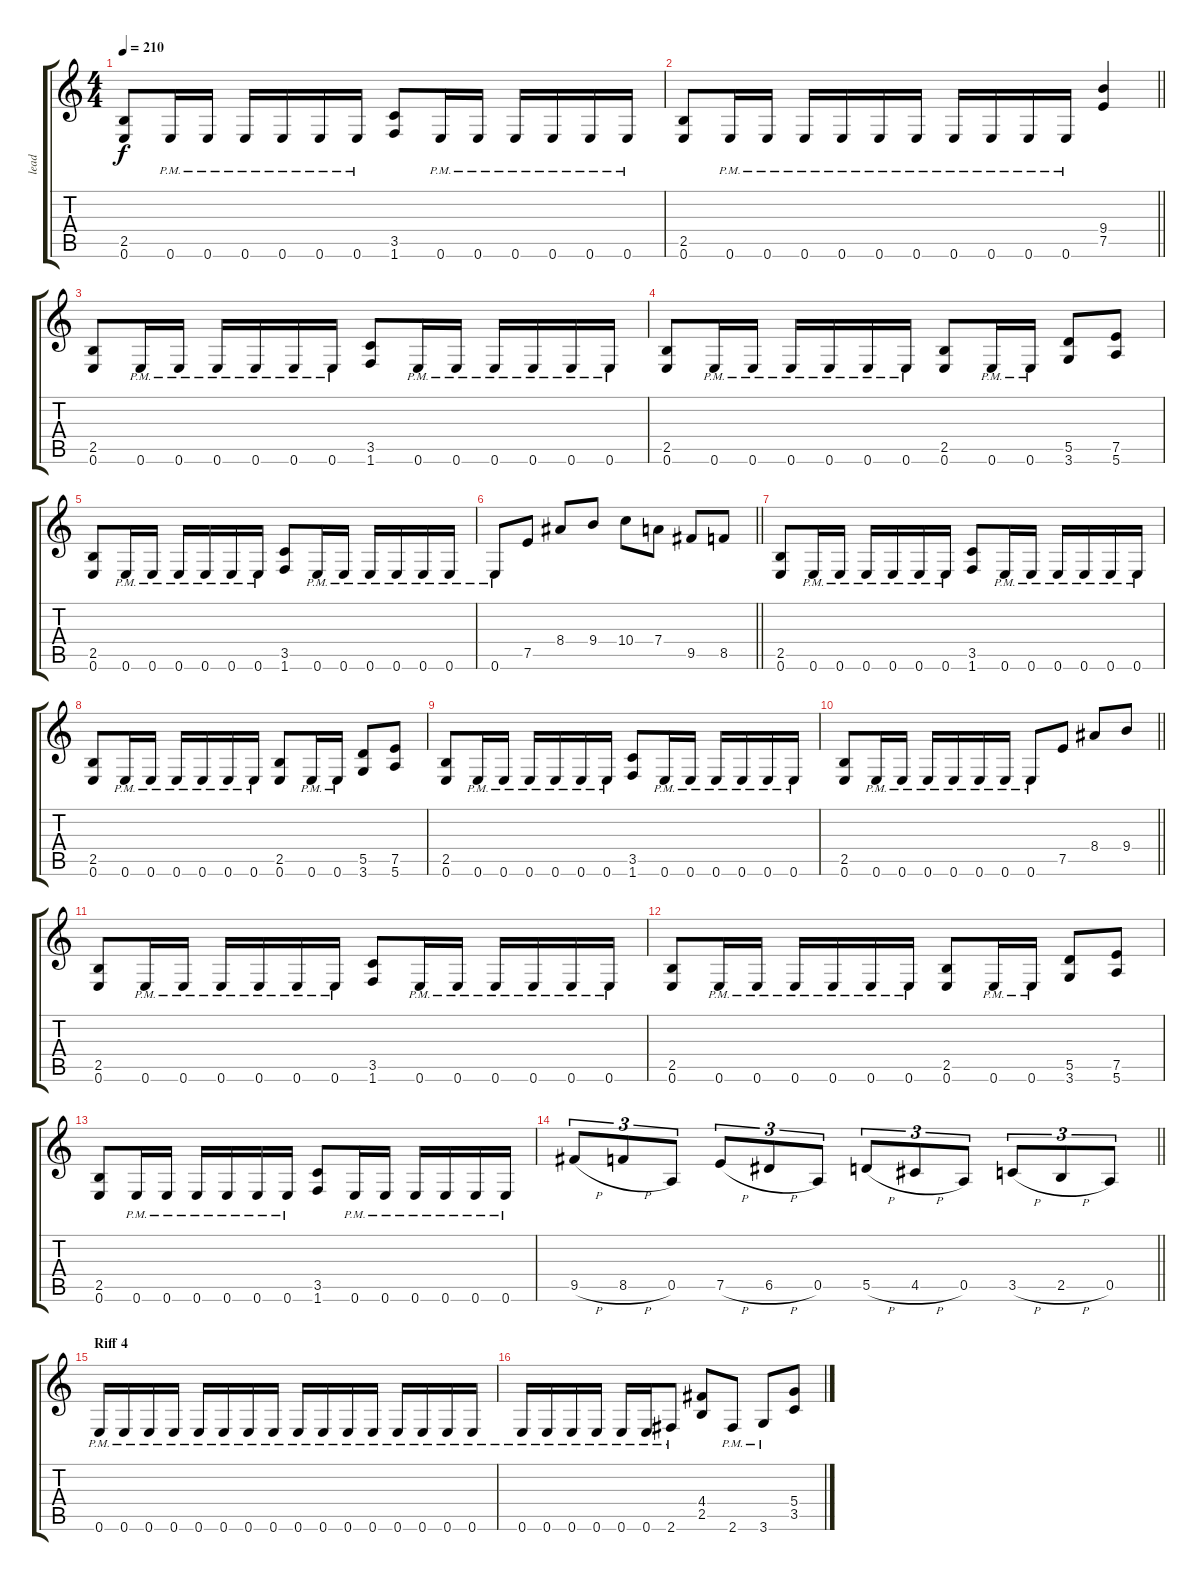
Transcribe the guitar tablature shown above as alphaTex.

\track ("lead" "lead") {instrument distortionguitar}
\staff {score tabs}
\tuning (E4 B3 G3 D3 A2 E2) {hide}
\ts (4 4)
\tempo 210
\clef g2
\ks c
(2.5 0.6).8{dy f} 0.6{pm}.16 0.6{pm}.16 0.6{pm}.16 0.6{pm}.16 0.6{pm}.16 0.6{pm}.16 (3.5 1.6).8 0.6{pm}.16 0.6{pm}.16 0.6{pm}.16 0.6{pm}.16 0.6{pm}.16 0.6{pm}.16 |
\barLineRight lightlight
(2.5 0.6).8 0.6{pm}.16 0.6{pm}.16 0.6{pm}.16 0.6{pm}.16 0.6{pm}.16 0.6{pm}.16 0.6{pm}.16 0.6{pm}.16 0.6{pm}.16 0.6{pm}.16 (9.4 7.5).4 |
(2.5 0.6).8 0.6{pm}.16 0.6{pm}.16 0.6{pm}.16 0.6{pm}.16 0.6{pm}.16 0.6{pm}.16 (3.5 1.6).8 0.6{pm}.16 0.6{pm}.16 0.6{pm}.16 0.6{pm}.16 0.6{pm}.16 0.6{pm}.16 |
(2.5 0.6).8 0.6{pm}.16 0.6{pm}.16 0.6{pm}.16 0.6{pm}.16 0.6{pm}.16 0.6{pm}.16 (2.5 0.6).8 0.6{pm}.16 0.6{pm}.16 (5.5 3.6).8 (7.5 5.6).8 |
(2.5 0.6).8 0.6{pm}.16 0.6{pm}.16 0.6{pm}.16 0.6{pm}.16 0.6{pm}.16 0.6{pm}.16 (3.5 1.6).8 0.6{pm}.16 0.6{pm}.16 0.6{pm}.16 0.6{pm}.16 0.6{pm}.16 0.6{pm}.16 |
\barLineRight lightlight
0.6{pm}.8 7.5.8 8.4.8 9.4.8 10.4.8 7.4.8 9.5.8 8.5.8 |
(2.5 0.6).8 0.6{pm}.16 0.6{pm}.16 0.6{pm}.16 0.6{pm}.16 0.6{pm}.16 0.6{pm}.16 (3.5 1.6).8 0.6{pm}.16 0.6{pm}.16 0.6{pm}.16 0.6{pm}.16 0.6{pm}.16 0.6{pm}.16 |
(2.5 0.6).8 0.6{pm}.16 0.6{pm}.16 0.6{pm}.16 0.6{pm}.16 0.6{pm}.16 0.6{pm}.16 (2.5 0.6).8 0.6{pm}.16 0.6{pm}.16 (5.5 3.6).8 (7.5 5.6).8 |
(2.5 0.6).8 0.6{pm}.16 0.6{pm}.16 0.6{pm}.16 0.6{pm}.16 0.6{pm}.16 0.6{pm}.16 (3.5 1.6).8 0.6{pm}.16 0.6{pm}.16 0.6{pm}.16 0.6{pm}.16 0.6{pm}.16 0.6{pm}.16 |
\barLineRight lightlight
(2.5 0.6).8 0.6{pm}.16 0.6{pm}.16 0.6{pm}.16 0.6{pm}.16 0.6{pm}.16 0.6{pm}.16 0.6{pm}.8 7.5.8 8.4.8 9.4.8 |
(2.5 0.6).8 0.6{pm}.16 0.6{pm}.16 0.6{pm}.16 0.6{pm}.16 0.6{pm}.16 0.6{pm}.16 (3.5 1.6).8 0.6{pm}.16 0.6{pm}.16 0.6{pm}.16 0.6{pm}.16 0.6{pm}.16 0.6{pm}.16 |
(2.5 0.6).8 0.6{pm}.16 0.6{pm}.16 0.6{pm}.16 0.6{pm}.16 0.6{pm}.16 0.6{pm}.16 (2.5 0.6).8 0.6{pm}.16 0.6{pm}.16 (5.5 3.6).8 (7.5 5.6).8 |
(2.5 0.6).8 0.6{pm}.16 0.6{pm}.16 0.6{pm}.16 0.6{pm}.16 0.6{pm}.16 0.6{pm}.16 (3.5 1.6).8 0.6{pm}.16 0.6{pm}.16 0.6{pm}.16 0.6{pm}.16 0.6{pm}.16 0.6{pm}.16 |
\barLineRight lightlight
9.5{h}.8{tu (3 2)} 8.5{h}.8{tu (3 2)} 0.5.8{tu (3 2)} 7.5{h}.8{tu (3 2)} 6.5{h}.8{tu (3 2)} 0.5.8{tu (3 2)} 5.5{h}.8{tu (3 2)} 4.5{h}.8{tu (3 2)} 0.5.8{tu (3 2)} 3.5{h}.8{tu (3 2)} 2.5{h}.8{tu (3 2)} 0.5.8{tu (3 2)} |
\section ("" "Riff 4")
0.6{pm}.16 0.6{pm}.16 0.6{pm}.16 0.6{pm}.16 0.6{pm}.16 0.6{pm}.16 0.6{pm}.16 0.6{pm}.16 0.6{pm}.16 0.6{pm}.16 0.6{pm}.16 0.6{pm}.16 0.6{pm}.16 0.6{pm}.16 0.6{pm}.16 0.6{pm}.16 |
0.6{pm}.16 0.6{pm}.16 0.6{pm}.16 0.6{pm}.16 0.6{pm}.16 0.6{pm}.16 2.6{pm}.8 (4.4 2.5).8 2.6{pm}.8 3.6{pm}.8 (5.4 3.5).8
